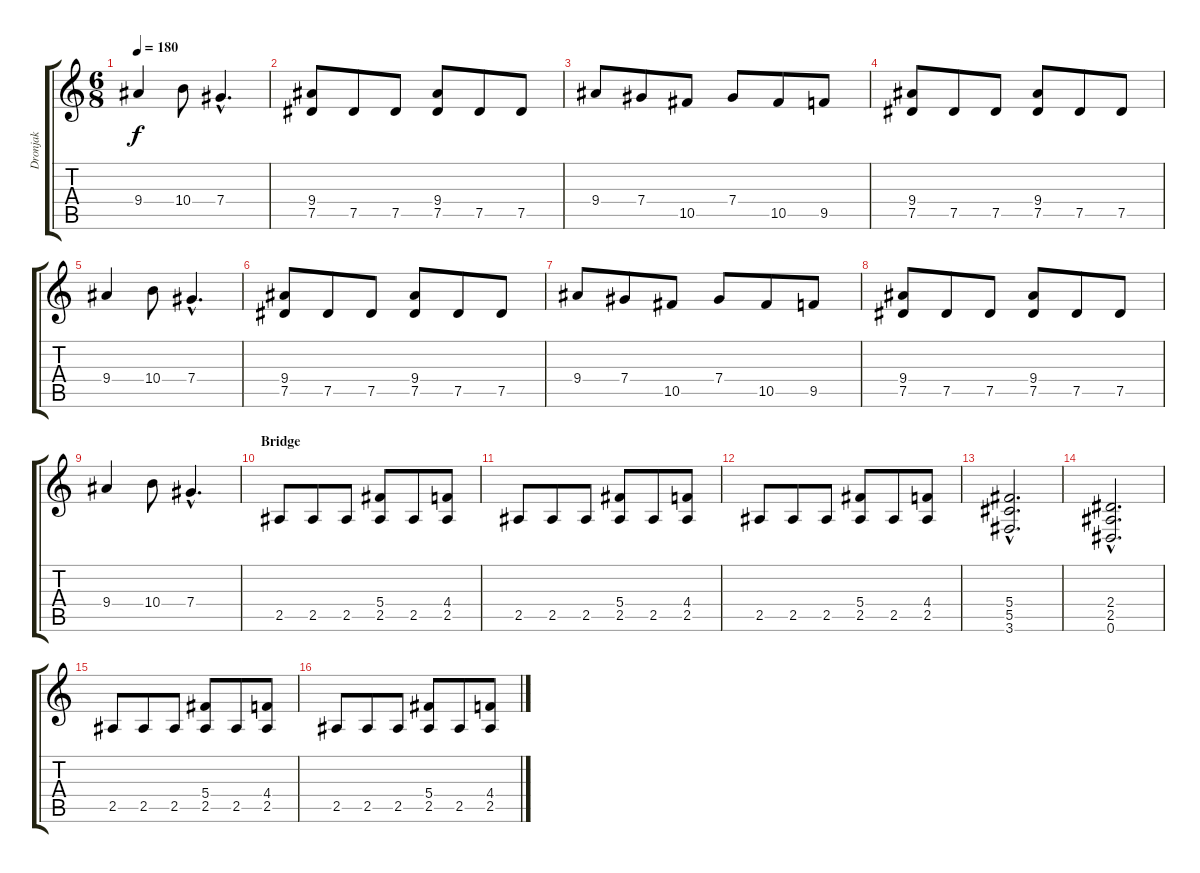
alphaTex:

\track ("Dronjak" "Dronjak") {instrument distortionguitar}
\staff {score tabs}
\tuning (Eb4 Bb3 Gb3 Db3 Ab2 Eb2) {hide}
\ts (6 8)
\tempo 180
\clef g2
\ks c
9.4.4{dy f} 10.4.8 7.4{hac}.4{d} |
(9.4 7.5).8 7.5.8 7.5.8 (9.4 7.5).8 7.5.8 7.5.8 |
9.4.8 7.4.8 10.5.8 7.4.8 10.5.8 9.5.8 |
(9.4 7.5).8 7.5.8 7.5.8 (9.4 7.5).8 7.5.8 7.5.8 |
9.4.4 10.4.8 7.4{hac}.4{d} |
(9.4 7.5).8 7.5.8 7.5.8 (9.4 7.5).8 7.5.8 7.5.8 |
9.4.8 7.4.8 10.5.8 7.4.8 10.5.8 9.5.8 |
(9.4 7.5).8 7.5.8 7.5.8 (9.4 7.5).8 7.5.8 7.5.8 |
9.4.4 10.4.8 7.4{hac}.4{d} |
\section ("" "Bridge")
2.5.8 2.5.8 2.5.8 (5.4 2.5).8 2.5.8 (4.4 2.5).8 |
2.5.8 2.5.8 2.5.8 (5.4 2.5).8 2.5.8 (4.4 2.5).8 |
2.5.8 2.5.8 2.5.8 (5.4 2.5).8 2.5.8 (4.4 2.5).8 |
(5.4{hac} 5.5{hac} 3.6{hac}).2{d} |
(2.4{hac} 2.5{hac} 0.6{hac}).2{d} |
2.5.8 2.5.8 2.5.8 (5.4 2.5).8 2.5.8 (4.4 2.5).8 |
2.5.8 2.5.8 2.5.8 (5.4 2.5).8 2.5.8 (4.4 2.5).8
